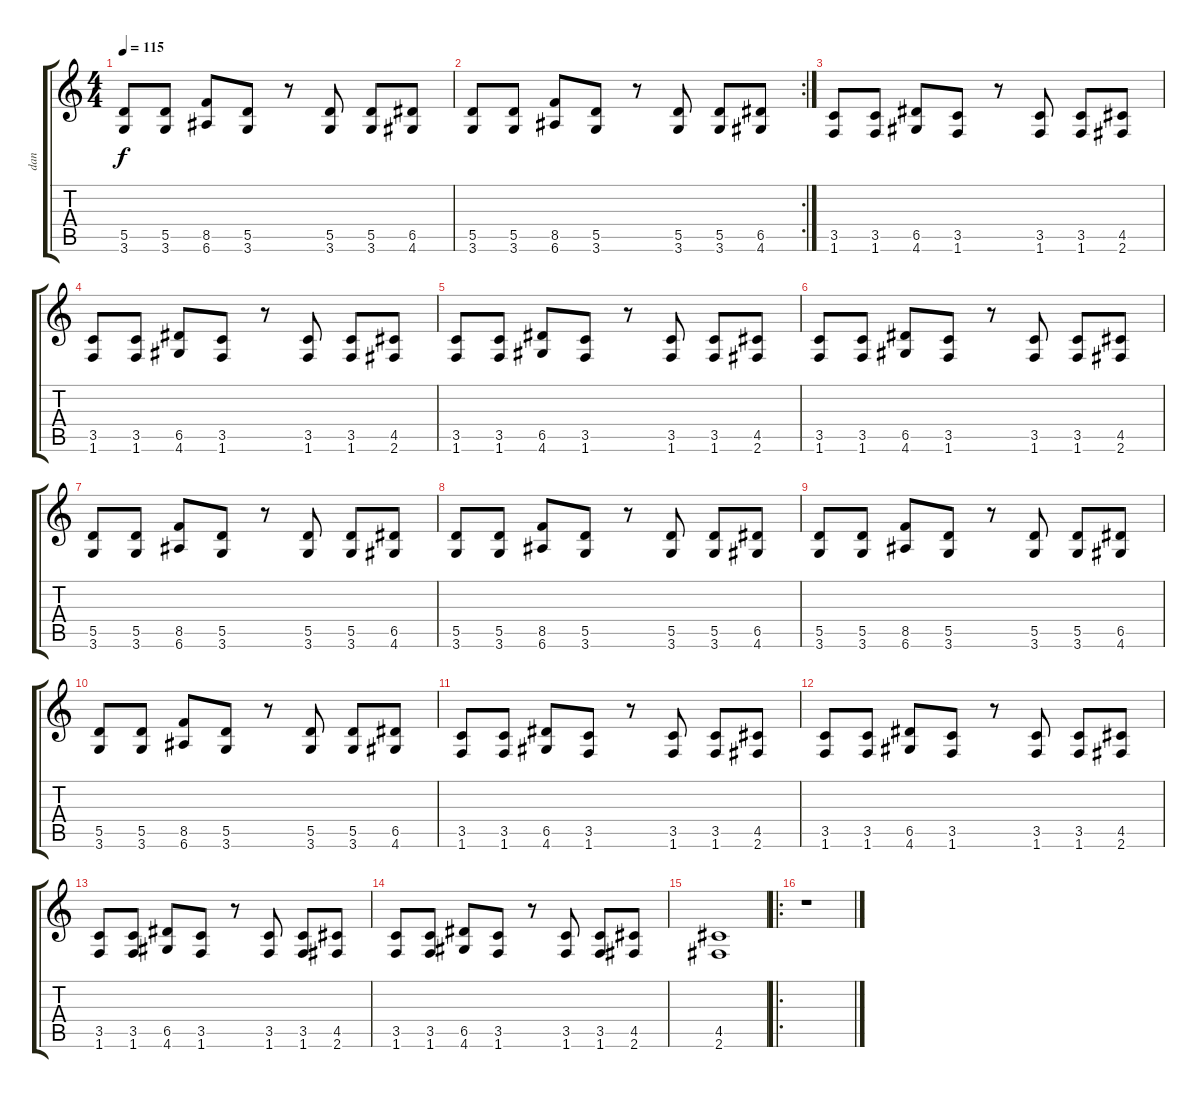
\track ("dan" "dan") {instrument distortionguitar}
\staff {score tabs}
\tuning (E4 B3 G3 D3 A2 E2) {hide}
\ts (4 4)
\tempo 115
\clef g2
\ks c
(5.5 3.6).8{dy f} (5.5 3.6).8 (8.5 6.6).8 (5.5 3.6).8 r.8 (5.5 3.6).8 (5.5 3.6).8 (6.5 4.6).8 |
\rc 2
(5.5 3.6).8 (5.5 3.6).8 (8.5 6.6).8 (5.5 3.6).8 r.8 (5.5 3.6).8 (5.5 3.6).8 (6.5 4.6).8 |
(3.5 1.6).8 (3.5 1.6).8 (6.5 4.6).8 (3.5 1.6).8 r.8 (3.5 1.6).8 (3.5 1.6).8 (4.5 2.6).8 |
(3.5 1.6).8 (3.5 1.6).8 (6.5 4.6).8 (3.5 1.6).8 r.8 (3.5 1.6).8 (3.5 1.6).8 (4.5 2.6).8 |
(3.5 1.6).8 (3.5 1.6).8 (6.5 4.6).8 (3.5 1.6).8 r.8 (3.5 1.6).8 (3.5 1.6).8 (4.5 2.6).8 |
(3.5 1.6).8 (3.5 1.6).8 (6.5 4.6).8 (3.5 1.6).8 r.8 (3.5 1.6).8 (3.5 1.6).8 (4.5 2.6).8 |
(5.5 3.6).8 (5.5 3.6).8 (8.5 6.6).8 (5.5 3.6).8 r.8 (5.5 3.6).8 (5.5 3.6).8 (6.5 4.6).8 |
(5.5 3.6).8 (5.5 3.6).8 (8.5 6.6).8 (5.5 3.6).8 r.8 (5.5 3.6).8 (5.5 3.6).8 (6.5 4.6).8 |
(5.5 3.6).8 (5.5 3.6).8 (8.5 6.6).8 (5.5 3.6).8 r.8 (5.5 3.6).8 (5.5 3.6).8 (6.5 4.6).8 |
(5.5 3.6).8 (5.5 3.6).8 (8.5 6.6).8 (5.5 3.6).8 r.8 (5.5 3.6).8 (5.5 3.6).8 (6.5 4.6).8 |
(3.5 1.6).8 (3.5 1.6).8 (6.5 4.6).8 (3.5 1.6).8 r.8 (3.5 1.6).8 (3.5 1.6).8 (4.5 2.6).8 |
(3.5 1.6).8 (3.5 1.6).8 (6.5 4.6).8 (3.5 1.6).8 r.8 (3.5 1.6).8 (3.5 1.6).8 (4.5 2.6).8 |
(3.5 1.6).8 (3.5 1.6).8 (6.5 4.6).8 (3.5 1.6).8 r.8 (3.5 1.6).8 (3.5 1.6).8 (4.5 2.6).8 |
(3.5 1.6).8 (3.5 1.6).8 (6.5 4.6).8 (3.5 1.6).8 r.8 (3.5 1.6).8 (3.5 1.6).8 (4.5 2.6).8 |
(4.5 2.6).1 |
\ro
r.1
